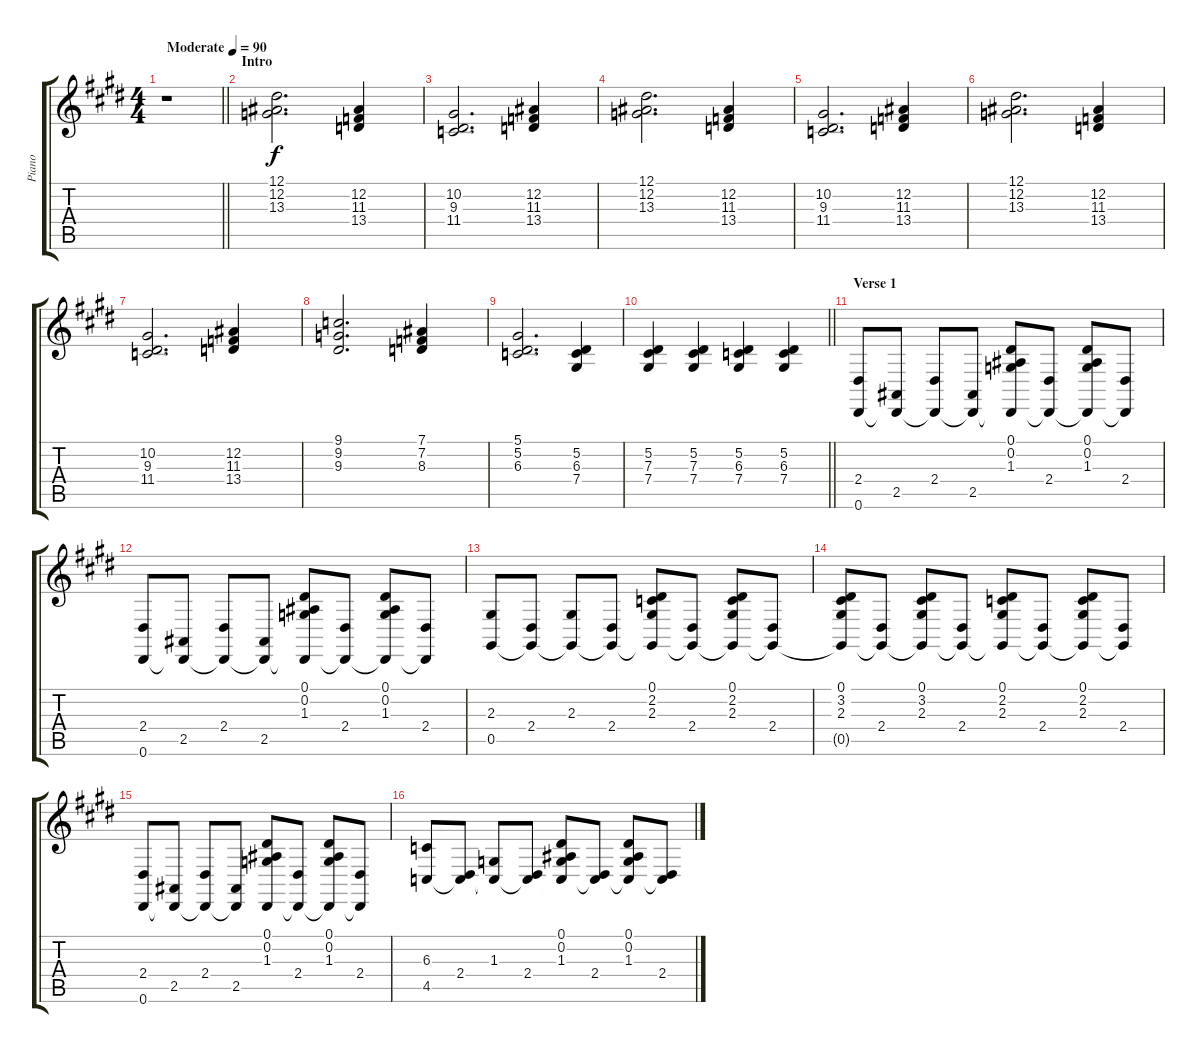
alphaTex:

\track ("Piano" "Piano") {instrument electricgrandpiano}
\staff {score tabs}
\tuning (Eb4 Bb3 Gb3 Db3 Ab2 Eb2) {hide}
\ts (4 4)
\tempo (90 "Moderate")
\clef g2
\barLineRight lightlight
\ks e
r.1{dy f instrument electricgrandpiano} |
\section ("" "Intro")
(12.1 12.2 13.3).2{d} (12.2 11.3 13.4).4 |
(10.2 9.3 11.4).2{d} (12.2 11.3 13.4).4 |
(12.1 12.2 13.3).2{d} (12.2 11.3 13.4).4 |
(10.2 9.3 11.4).2{d} (12.2 11.3 13.4).4 |
(12.1 12.2 13.3).2{d} (12.2 11.3 13.4).4 |
(10.2 9.3 11.4).2{d} (12.2 11.3 13.4).4 |
(9.1 9.2 9.3).2{d} (7.1 7.2 8.3).4 |
(5.1 5.2 6.3).2{d} (5.2 6.3 7.4).4 |
\barLineRight lightlight
(5.2 7.3 7.4).4 (5.2 7.3 7.4).4 (5.2 6.3 7.4).4 (5.2 6.3 7.4).4 |
\section ("" "Verse 1")
(2.4 0.6).8 (2.5 0.6{t}).8 (2.4 0.6{t}).8 (2.5 0.6{t}).8 (0.1 0.2 1.3 0.6{t}).8 (2.4 0.6{t}).8 (0.1 0.2 1.3 0.6{t}).8 (2.4 0.6{t}).8 |
(2.4 0.6).8 (2.5 0.6{t}).8 (2.4 0.6{t}).8 (2.5 0.6{t}).8 (0.1 0.2 1.3 0.6{t}).8 (2.4 0.6{t}).8 (0.1 0.2 1.3 0.6{t}).8 (2.4 0.6{t}).8 |
(2.3 0.5).8 (2.4 0.5{t}).8 (2.3 0.5{t}).8 (2.4 0.5{t}).8 (0.1 2.2 2.3 0.5{t}).8 (2.4 0.5{t}).8 (0.1 2.2 2.3 0.5{t}).8 (2.4 0.5{t}).8 |
(0.1 3.2 2.3 0.5{t}).8 (2.4 0.5{t}).8 (0.1 3.2 2.3 0.5{t}).8 (2.4 0.5{t}).8 (0.1 2.2 2.3 0.5{t}).8 (2.4 0.5{t}).8 (0.1 2.2 2.3 0.5{t}).8 (2.4 0.5{t}).8 |
(2.4 0.6).8 (2.5 0.6{t}).8 (2.4 0.6{t}).8 (2.5 0.6{t}).8 (0.1 0.2 1.3 0.6{t}).8 (2.4 0.6{t}).8 (0.1 0.2 1.3 0.6{t}).8 (2.4 0.6{t}).8 |
(6.3 4.5).8 (2.4 4.5{t}).8 (1.3 4.5{t}).8 (2.4 4.5{t}).8 (0.1 0.2 1.3 4.5{t}).8 (2.4 4.5{t}).8 (0.1 0.2 1.3 4.5{t}).8 (2.4 4.5{t}).8
